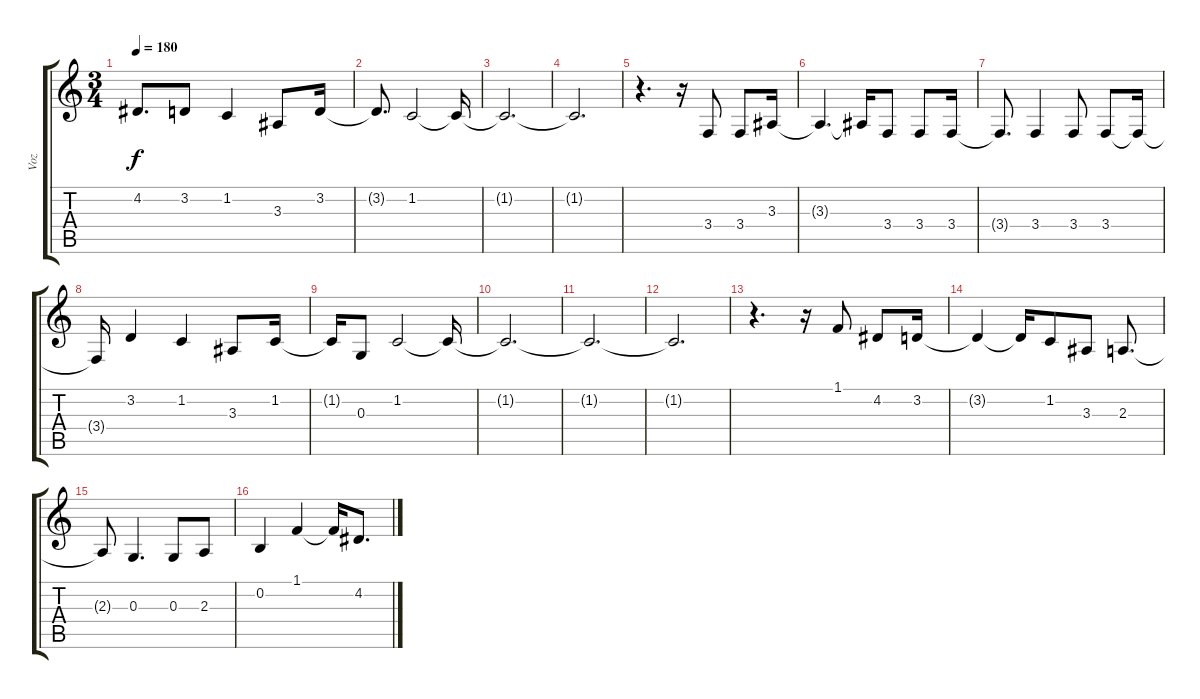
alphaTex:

\track ("Voz" "Voz") {instrument violin}
\staff {score tabs}
\tuning (E4 B3 G3 D3 A2 E2) {hide}
\ts (3 4)
\tempo 180
\clef g2
\ks c
4.2{t}.8{d dy f} 3.2.8 1.2.4 3.3.8 3.2.16 |
3.2{t}.8{d} 1.2.2 1.2{t}.16 |
1.2{t}.2{d} |
1.2{t}.2{d} |
r.4{d} r.16 3.4.8 3.4.8 3.3.16 |
3.3{t}.4{d} 3.3{t}.16 3.4.8 3.4.8 3.4.16 |
3.4{t}.8{d} 3.4.4 3.4.8 3.4.8 3.4{t}.16 |
3.4{t}.16 3.2.4 1.2.4 3.3.8 1.2.16 |
1.2{t}.16 0.3.8 1.2.2 1.2{t}.16 |
1.2{t}.2{d} |
1.2{t}.2{d} |
1.2{t}.2{d} |
r.4{d} r.16 1.1.8 4.2.8 3.2.16 |
3.2{t}.4 3.2{t}.16 1.2.8 3.3.8 2.3.8{d} |
2.3{t}.8 0.3.4{d} 0.3.8 2.3.8 |
0.2.4 1.1.4 1.1{t}.16 4.2.8{d}
